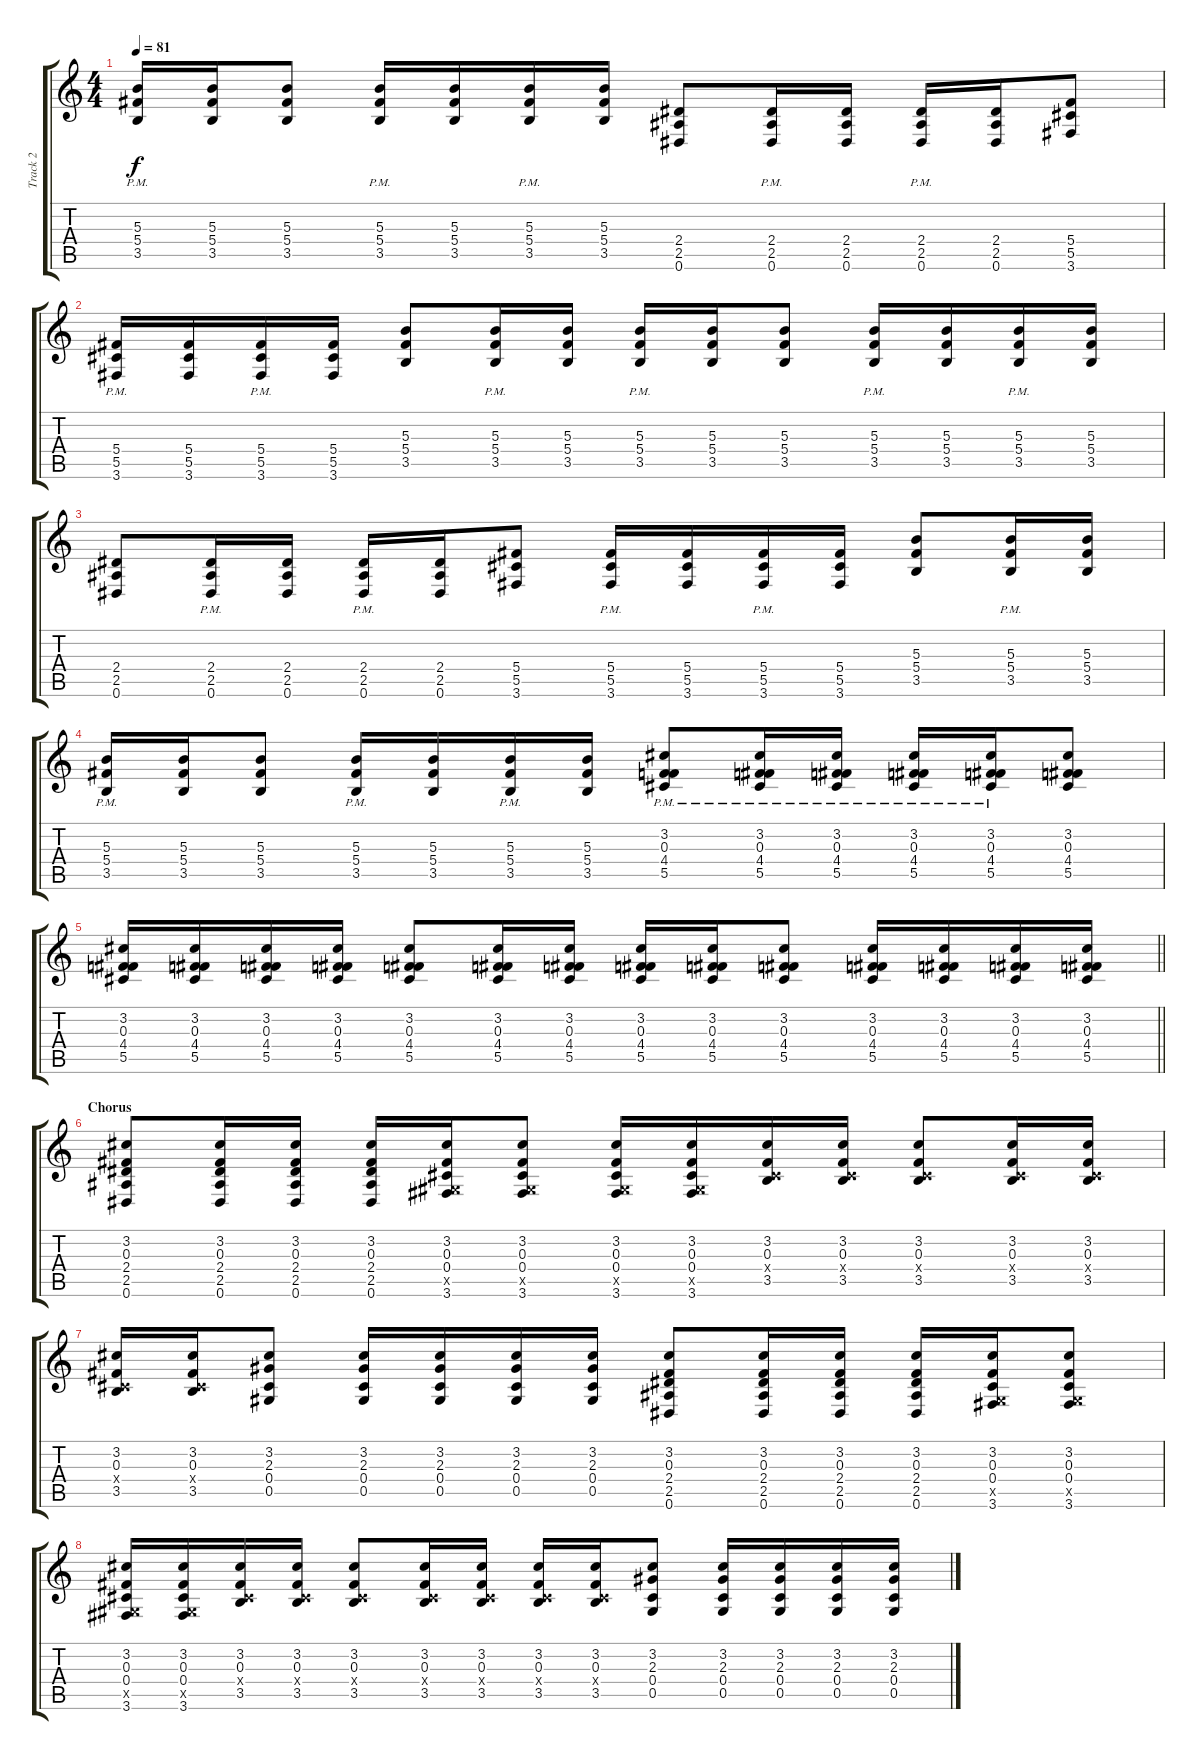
\track ("Track 2" "Track 2") {instrument acousticguitarsteel}
\staff {score tabs}
\tuning (Eb4 Bb3 Gb3 Db3 Ab2 Eb2) {hide}
\ts (4 4)
\tempo 81
\clef g2
\ks c
(5.3{pm} 5.4{pm} 3.5{pm}).16{dy f} (5.3 5.4 3.5).16 (5.3 5.4 3.5).8 (5.3{pm} 5.4{pm} 3.5{pm}).16 (5.3 5.4 3.5).16 (5.3{pm} 5.4{pm} 3.5{pm}).16 (5.3 5.4 3.5).16 (2.4 2.5 0.6).8 (2.4{pm} 2.5{pm} 0.6{pm}).16 (2.4 2.5 0.6).16 (2.4{pm} 2.5{pm} 0.6{pm}).16 (2.4 2.5 0.6).16 (5.4 5.5 3.6).8 |
(5.4{pm} 5.5{pm} 3.6{pm}).16 (5.4 5.5 3.6).16 (5.4{pm} 5.5{pm} 3.6{pm}).16 (5.4 5.5 3.6).16 (5.3 5.4 3.5).8 (5.3{pm} 5.4{pm} 3.5{pm}).16 (5.3 5.4 3.5).16 (5.3{pm} 5.4{pm} 3.5{pm}).16 (5.3 5.4 3.5).16 (5.3 5.4 3.5).8 (5.3{pm} 5.4{pm} 3.5{pm}).16 (5.3 5.4 3.5).16 (5.3{pm} 5.4{pm} 3.5{pm}).16 (5.3 5.4 3.5).16 |
(2.4 2.5 0.6).8 (2.4{pm} 2.5{pm} 0.6{pm}).16 (2.4 2.5 0.6).16 (2.4{pm} 2.5{pm} 0.6{pm}).16 (2.4 2.5 0.6).16 (5.4 5.5 3.6).8 (5.4{pm} 5.5{pm} 3.6{pm}).16 (5.4 5.5 3.6).16 (5.4{pm} 5.5{pm} 3.6{pm}).16 (5.4 5.5 3.6).16 (5.3 5.4 3.5).8 (5.3{pm} 5.4{pm} 3.5{pm}).16 (5.3 5.4 3.5).16 |
(5.3{pm} 5.4{pm} 3.5{pm}).16 (5.3 5.4 3.5).16 (5.3 5.4 3.5).8 (5.3{pm} 5.4{pm} 3.5{pm}).16 (5.3 5.4 3.5).16 (5.3{pm} 5.4{pm} 3.5{pm}).16 (5.3 5.4 3.5).16 (3.2{pm} 0.3{pm} 4.4{pm} 5.5{pm}).8 (3.2{pm} 0.3{pm} 4.4{pm} 5.5{pm}).16 (3.2{pm} 0.3{pm} 4.4{pm} 5.5{pm}).16 (3.2{pm} 0.3{pm} 4.4{pm} 5.5{pm}).16 (3.2 0.3{pm} 4.4{pm} 5.5).16 (3.2 0.3 4.4 5.5).8 |
\barLineRight lightlight
(3.2 0.3 4.4 5.5).16 (3.2 0.3 4.4 5.5).16 (3.2 0.3 4.4 5.5).16 (3.2 0.3 4.4 5.5).16 (3.2 0.3 4.4 5.5).8 (3.2 0.3 4.4 5.5).16 (3.2 0.3 4.4 5.5).16 (3.2 0.3 4.4 5.5).16 (3.2 0.3 4.4 5.5).16 (3.2 0.3 4.4 5.5).8 (3.2 0.3 4.4 5.5).16 (3.2 0.3 4.4 5.5).16 (3.2 0.3 4.4 5.5).16 (3.2 0.3 4.4 5.5).16 |
\section ("" "Chorus")
(3.2 0.3 2.4 2.5 0.6).8 (3.2 0.3 2.4 2.5 0.6).16 (3.2 0.3 2.4 2.5 0.6).16 (3.2 0.3 2.4 2.5 0.6).16 (3.2 0.3 0.4 0.5{x} 3.6).16 (3.2 0.3 0.4 0.5{x} 3.6).8 (3.2 0.3 0.4 0.5{x} 3.6).16 (3.2 0.3 0.4 0.5{x} 3.6).16 (3.2 0.3 0.4{x} 3.5).16 (3.2 0.3 0.4{x} 3.5).16 (3.2 0.3 0.4{x} 3.5).8 (3.2 0.3 0.4{x} 3.5).16 (3.2 0.3 0.4{x} 3.5).16 |
(3.2 0.3 0.4{x} 3.5).16 (3.2 0.3 0.4{x} 3.5).16 (3.2 2.3 0.4 0.5).8 (3.2 2.3 0.4 0.5).16 (3.2 2.3 0.4 0.5).16 (3.2 2.3 0.4 0.5).16 (3.2 2.3 0.4 0.5).16 (3.2 0.3 2.4 2.5 0.6).8 (3.2 0.3 2.4 2.5 0.6).16 (3.2 0.3 2.4 2.5 0.6).16 (3.2 0.3 2.4 2.5 0.6).16 (3.2 0.3 0.4 0.5{x} 3.6).16 (3.2 0.3 0.4 0.5{x} 3.6).8 |
(3.2 0.3 0.4 0.5{x} 3.6).16 (3.2 0.3 0.4 0.5{x} 3.6).16 (3.2 0.3 0.4{x} 3.5).16 (3.2 0.3 0.4{x} 3.5).16 (3.2 0.3 0.4{x} 3.5).8 (3.2 0.3 0.4{x} 3.5).16 (3.2 0.3 0.4{x} 3.5).16 (3.2 0.3 0.4{x} 3.5).16 (3.2 0.3 0.4{x} 3.5).16 (3.2 2.3 0.4 0.5).8 (3.2 2.3 0.4 0.5).16 (3.2 2.3 0.4 0.5).16 (3.2 2.3 0.4 0.5).16 (3.2 2.3 0.4 0.5).16
